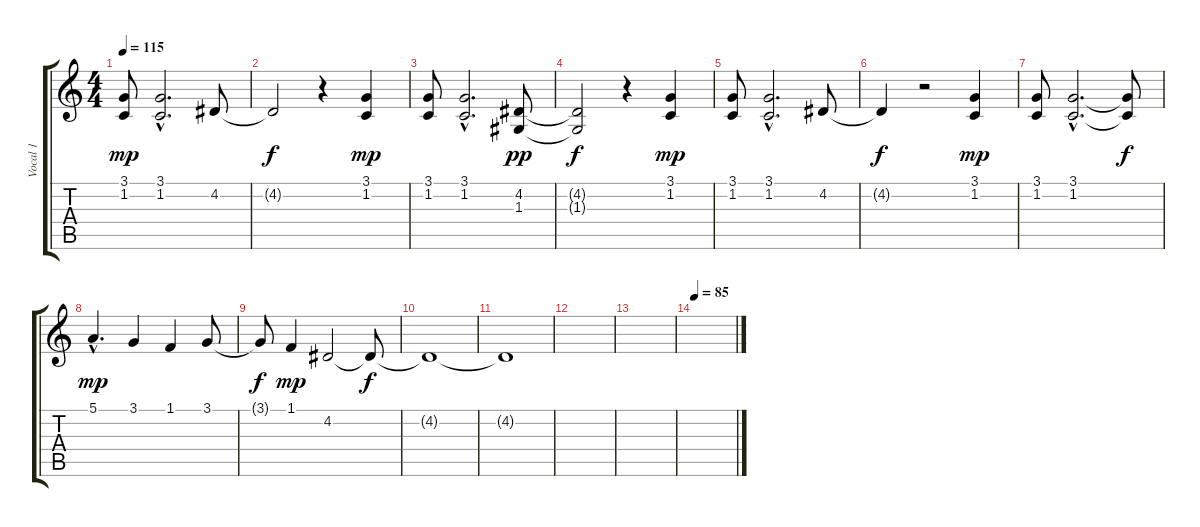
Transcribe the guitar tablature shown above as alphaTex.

\track ("Vocal 1" "Vocal 1") {instrument lead2sawtooth}
\staff {score tabs}
\tuning (E4 B3 G3 D3 A2 E2) {hide}
\ts (4 4)
\tempo 115
\clef g2
\ks c
(3.1 1.2).8{dy mp} (3.1{hac} 1.2).2{d} 4.2.8 |
4.2{t}.2{dy f} r.4 (3.1 1.2).4{dy mp} |
(3.1 1.2).8 (3.1{hac} 1.2{hac}).2{d} (4.2 1.3).8{dy pp} |
(4.2{t} 1.3{t}).2{dy f} r.4 (3.1 1.2).4{dy mp} |
(3.1 1.2).8 (3.1{hac} 1.2).2{d} 4.2.8 |
4.2{t}.4{dy f} r.2 (3.1 1.2).4{dy mp} |
(3.1 1.2).8 (3.1{hac} 1.2{hac}).2{d} (3.1{t} 1.2{t}).8{dy f} |
5.1{hac}.4{d dy mp} 3.1.4 1.1.4 3.1.8 |
3.1{t}.8{dy f} 1.1.4{dy mp} 4.2.2{volume 12} 4.2{t}.8{dy f} |
4.2{t}.1 |
4.2{t}.1 |
|
|
\tempo 85
